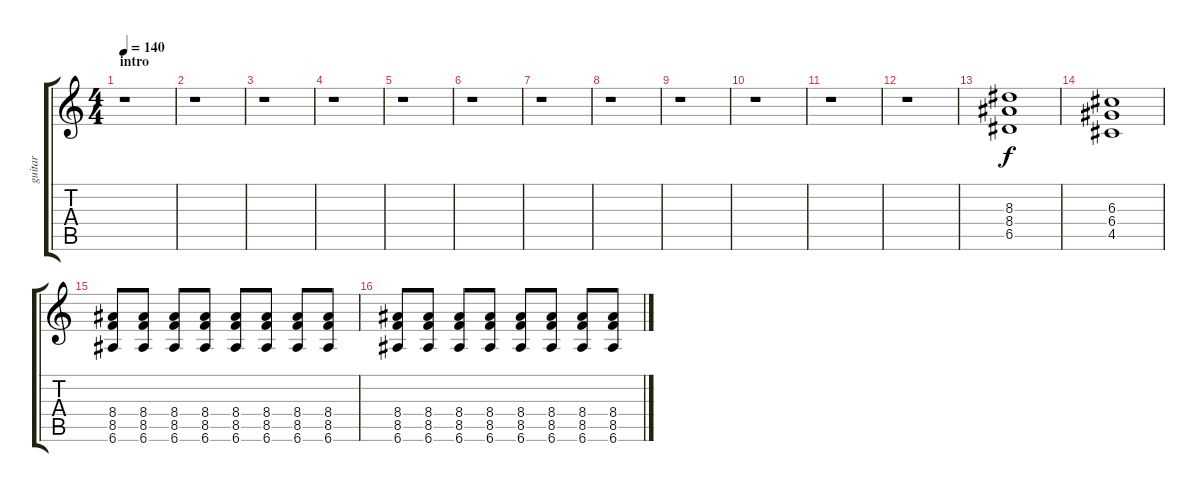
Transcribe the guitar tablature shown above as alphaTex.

\track ("guitar " "guitar ") {instrument overdrivenguitar}
\staff {score tabs}
\tuning (E4 B3 G3 D3 A2 E2) {hide}
\ts (4 4)
\section ("" "intro")
\tempo 140
\clef g2
\ks c
r.1{dy f instrument overdrivenguitar} |
r.1 |
r.1 |
r.1 |
r.1 |
r.1 |
r.1 |
r.1 |
r.1 |
r.1 |
r.1 |
r.1 |
(8.3 8.4 6.5).1 |
(6.3 6.4 4.5).1 |
(8.4 8.5 6.6).8 (8.4 8.5 6.6).8 (8.4 8.5 6.6).8 (8.4 8.5 6.6).8 (8.4 8.5 6.6).8 (8.4 8.5 6.6).8 (8.4 8.5 6.6).8 (8.4 8.5 6.6).8 |
(8.4 8.5 6.6).8 (8.4 8.5 6.6).8 (8.4 8.5 6.6).8 (8.4 8.5 6.6).8 (8.4 8.5 6.6).8 (8.4 8.5 6.6).8 (8.4 8.5 6.6).8 (8.4 8.5 6.6).8
